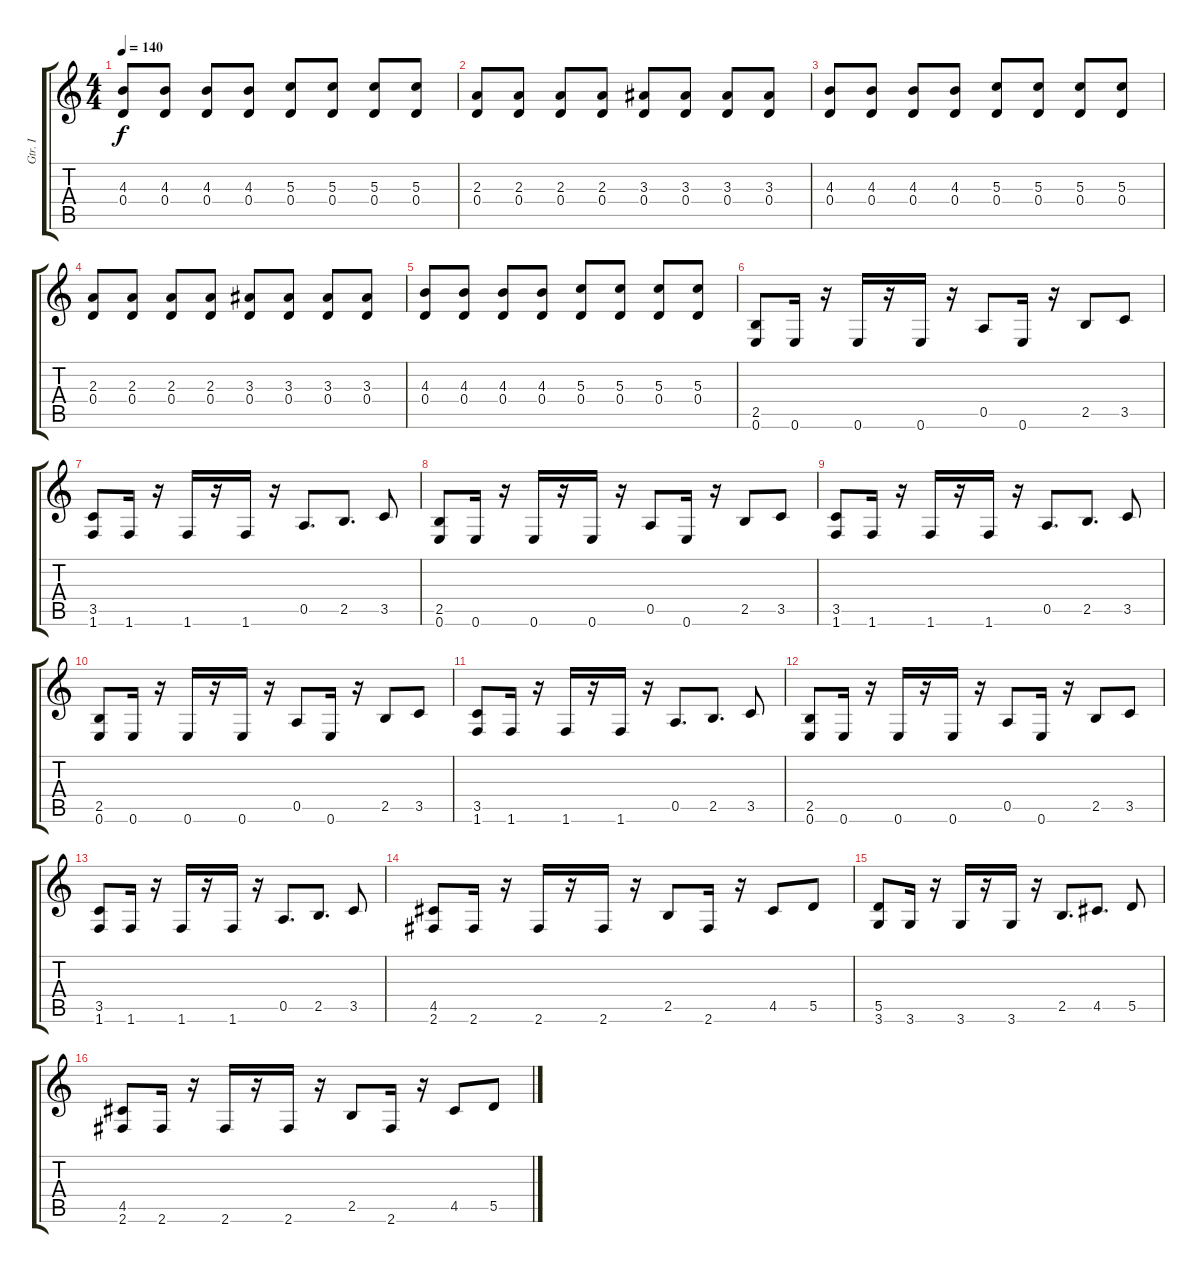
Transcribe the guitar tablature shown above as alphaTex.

\track ("Gtr. I" "Gtr. I") {instrument acousticguitarsteel}
\staff {score tabs}
\tuning (E4 B3 G3 D3 A2 E2) {hide}
\ts (4 4)
\tempo 140
\clef g2
\ks c
(4.3 0.4).8{dy f} (4.3 0.4).8 (4.3 0.4).8 (4.3 0.4).8 (5.3 0.4).8 (5.3 0.4).8 (5.3 0.4).8 (5.3 0.4).8 |
(2.3 0.4).8 (2.3 0.4).8 (2.3 0.4).8 (2.3 0.4).8 (3.3 0.4).8 (3.3 0.4).8 (3.3 0.4).8 (3.3 0.4).8 |
(4.3 0.4).8 (4.3 0.4).8 (4.3 0.4).8 (4.3 0.4).8 (5.3 0.4).8 (5.3 0.4).8 (5.3 0.4).8 (5.3 0.4).8 |
(2.3 0.4).8 (2.3 0.4).8 (2.3 0.4).8 (2.3 0.4).8 (3.3 0.4).8 (3.3 0.4).8 (3.3 0.4).8 (3.3 0.4).8 |
(4.3 0.4).8 (4.3 0.4).8 (4.3 0.4).8 (4.3 0.4).8 (5.3 0.4).8 (5.3 0.4).8 (5.3 0.4).8 (5.3 0.4).8 |
(2.5 0.6).8 0.6.16 r.16 0.6.16 r.16 0.6.16 r.16 0.5.8 0.6.16 r.16 2.5.8 3.5.8 |
(3.5 1.6).8 1.6.16 r.16 1.6.16 r.16 1.6.16 r.16 0.5.8{d} 2.5.8{d} 3.5.8 |
(2.5 0.6).8 0.6.16 r.16 0.6.16 r.16 0.6.16 r.16 0.5.8 0.6.16 r.16 2.5.8 3.5.8 |
(3.5 1.6).8 1.6.16 r.16 1.6.16 r.16 1.6.16 r.16 0.5.8{d} 2.5.8{d} 3.5.8 |
(2.5 0.6).8 0.6.16 r.16 0.6.16 r.16 0.6.16 r.16 0.5.8 0.6.16 r.16 2.5.8 3.5.8 |
(3.5 1.6).8 1.6.16 r.16 1.6.16 r.16 1.6.16 r.16 0.5.8{d} 2.5.8{d} 3.5.8 |
(2.5 0.6).8 0.6.16 r.16 0.6.16 r.16 0.6.16 r.16 0.5.8 0.6.16 r.16 2.5.8 3.5.8 |
(3.5 1.6).8 1.6.16 r.16 1.6.16 r.16 1.6.16 r.16 0.5.8{d} 2.5.8{d} 3.5.8 |
(4.5 2.6).8 2.6.16 r.16 2.6.16 r.16 2.6.16 r.16 2.5.8 2.6.16 r.16 4.5.8 5.5.8 |
(5.5 3.6).8 3.6.16 r.16 3.6.16 r.16 3.6.16 r.16 2.5.8{d} 4.5.8{d} 5.5.8 |
(4.5 2.6).8 2.6.16 r.16 2.6.16 r.16 2.6.16 r.16 2.5.8 2.6.16 r.16 4.5.8 5.5.8
